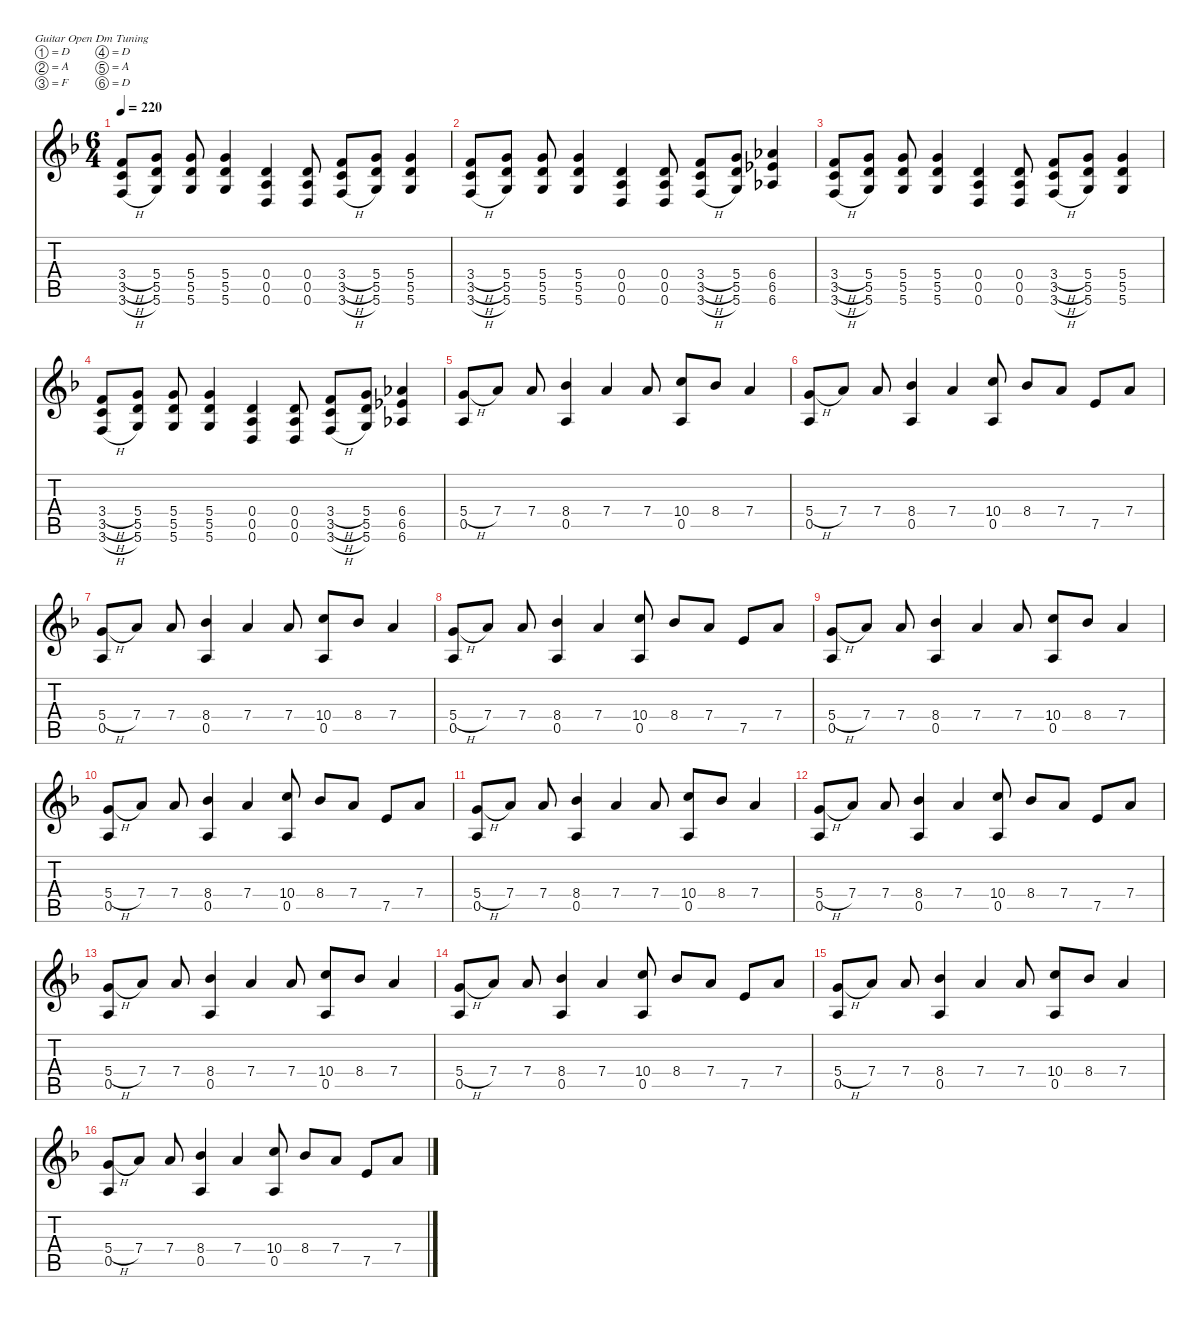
\hideDynamics
\bracketExtendMode nobrackets
\singleTrackTrackNamePolicy hidden
\multiTrackTrackNamePolicy hidden
\firstSystemTrackNameMode fullname
\firstSystemTrackNameOrientation horizontal
\otherSystemsTrackNameOrientation horizontal
\track ("Guitar 1" "E-Gt") {defaultSystemsLayout 16 mute instrument distortionguitar}
\staff {score tabs}
\tuning (D4 A3 F3 D3 A2 D2)
\ts (6 4)
\tempo 220
\clef g2
\ks dminor
(3.4{h acc forcenatural} 3.5{h acc forcenatural} 3.6{h acc forcenatural}).8{dy f beam Up} (5.4{acc forcenatural} 5.5{acc forcenatural} 5.6{acc forcenatural}).8{beam Up} (5.4{acc forcenatural} 5.5{acc forcenatural} 5.6{acc forcenatural}).8{beam Up} (5.4{acc forcenatural} 5.5{acc forcenatural} 5.6{acc forcenatural}).4{beam Up} (0.4{acc forcenatural} 0.5{acc forcenatural} 0.6{acc forcenatural}).4{beam Up} (0.4{acc forcenatural} 0.5{acc forcenatural} 0.6{acc forcenatural}).8{beam Up} (3.4{h acc forcenatural} 3.5{h acc forcenatural} 3.6{h acc forcenatural}).8{beam Up} (5.4{acc forcenatural} 5.5{acc forcenatural} 5.6{acc forcenatural}).8{beam Up} (5.4{acc forcenatural} 5.5{acc forcenatural} 5.6{acc forcenatural}).4{beam Up} |
(3.4{h acc forcenatural} 3.5{h acc forcenatural} 3.6{h acc forcenatural}).8{beam Up} (5.4{acc forcenatural} 5.5{acc forcenatural} 5.6{acc forcenatural}).8{beam Up} (5.4{acc forcenatural} 5.5{acc forcenatural} 5.6{acc forcenatural}).8{beam Up} (5.4{acc forcenatural} 5.5{acc forcenatural} 5.6{acc forcenatural}).4{beam Up} (0.4{acc forcenatural} 0.5{acc forcenatural} 0.6{acc forcenatural}).4{beam Up} (0.4{acc forcenatural} 0.5{acc forcenatural} 0.6{acc forcenatural}).8{beam Up} (3.4{h acc forcenatural} 3.5{h acc forcenatural} 3.6{h acc forcenatural}).8{beam Up} (5.4{acc forcenatural} 5.5{acc forcenatural} 5.6{acc forcenatural}).8{beam Up} (6.4{acc b} 6.5{acc b} 6.6{acc b}).4{beam Up} |
(3.4{h acc forcenatural} 3.5{h acc forcenatural} 3.6{h acc forcenatural}).8{beam Up} (5.4{acc forcenatural} 5.5{acc forcenatural} 5.6{acc forcenatural}).8{beam Up} (5.4{acc forcenatural} 5.5{acc forcenatural} 5.6{acc forcenatural}).8{beam Up} (5.4{acc forcenatural} 5.5{acc forcenatural} 5.6{acc forcenatural}).4{beam Up} (0.4{acc forcenatural} 0.5{acc forcenatural} 0.6{acc forcenatural}).4{beam Up} (0.4{acc forcenatural} 0.5{acc forcenatural} 0.6{acc forcenatural}).8{beam Up} (3.4{h acc forcenatural} 3.5{h acc forcenatural} 3.6{h acc forcenatural}).8{beam Up} (5.4{acc forcenatural} 5.5{acc forcenatural} 5.6{acc forcenatural}).8{beam Up} (5.4{acc forcenatural} 5.5{acc forcenatural} 5.6{acc forcenatural}).4{beam Up} |
(3.4{h acc forcenatural} 3.5{h acc forcenatural} 3.6{h acc forcenatural}).8{beam Up} (5.4{acc forcenatural} 5.5{acc forcenatural} 5.6{acc forcenatural}).8{beam Up} (5.4{acc forcenatural} 5.5{acc forcenatural} 5.6{acc forcenatural}).8{beam Up} (5.4{acc forcenatural} 5.5{acc forcenatural} 5.6{acc forcenatural}).4{beam Up} (0.4{acc forcenatural} 0.5{acc forcenatural} 0.6{acc forcenatural}).4{beam Up} (0.4{acc forcenatural} 0.5{acc forcenatural} 0.6{acc forcenatural}).8{beam Up} (3.4{h acc forcenatural} 3.5{h acc forcenatural} 3.6{h acc forcenatural}).8{beam Up} (5.4{acc forcenatural} 5.5{acc forcenatural} 5.6{acc forcenatural}).8{beam Up} (6.4{acc b} 6.5{acc b} 6.6{acc b}).4{beam Up} |
(5.4{h acc forcenatural} 0.5{acc forcenatural}).8{beam Up} 7.4{acc forcenatural}.8{beam Up} 7.4{acc forcenatural}.8{beam Up} (8.4{acc b} 0.5{acc forcenatural}).4{beam Up} 7.4{acc forcenatural}.4{beam Up} 7.4{acc forcenatural}.8{beam Up} (10.4{acc forcenatural} 0.5{acc forcenatural}).8{beam Up} 8.4{acc b}.8{beam Up} 7.4{acc forcenatural}.4{beam Up} |
(5.4{h acc forcenatural} 0.5{acc forcenatural}).8{beam Up} 7.4{acc forcenatural}.8{beam Up} 7.4{acc forcenatural}.8{beam Up} (8.4{acc b} 0.5{acc forcenatural}).4{beam Up} 7.4{acc forcenatural}.4{beam Up} (10.4{acc forcenatural} 0.5{acc forcenatural}).8{beam Up} 8.4{acc b}.8{beam Up} 7.4{acc forcenatural}.8{beam Up} 7.5{acc forcenatural}.8{beam Up} 7.4{acc forcenatural}.8{beam Up} |
(5.4{h acc forcenatural} 0.5{acc forcenatural}).8{beam Up} 7.4{acc forcenatural}.8{beam Up} 7.4{acc forcenatural}.8{beam Up} (8.4{acc b} 0.5{acc forcenatural}).4{beam Up} 7.4{acc forcenatural}.4{beam Up} 7.4{acc forcenatural}.8{beam Up} (10.4{acc forcenatural} 0.5{acc forcenatural}).8{beam Up} 8.4{acc b}.8{beam Up} 7.4{acc forcenatural}.4{beam Up} |
(5.4{h acc forcenatural} 0.5{acc forcenatural}).8{beam Up} 7.4{acc forcenatural}.8{beam Up} 7.4{acc forcenatural}.8{beam Up} (8.4{acc b} 0.5{acc forcenatural}).4{beam Up} 7.4{acc forcenatural}.4{beam Up} (10.4{acc forcenatural} 0.5{acc forcenatural}).8{beam Up} 8.4{acc b}.8{beam Up} 7.4{acc forcenatural}.8{beam Up} 7.5{acc forcenatural}.8{beam Up} 7.4{acc forcenatural}.8{beam Up} |
(5.4{h acc forcenatural} 0.5{acc forcenatural}).8{beam Up} 7.4{acc forcenatural}.8{beam Up} 7.4{acc forcenatural}.8{beam Up} (8.4{acc b} 0.5{acc forcenatural}).4{beam Up} 7.4{acc forcenatural}.4{beam Up} 7.4{acc forcenatural}.8{beam Up} (10.4{acc forcenatural} 0.5{acc forcenatural}).8{beam Up} 8.4{acc b}.8{beam Up} 7.4{acc forcenatural}.4{beam Up} |
(5.4{h acc forcenatural} 0.5{acc forcenatural}).8{beam Up} 7.4{acc forcenatural}.8{beam Up} 7.4{acc forcenatural}.8{beam Up} (8.4{acc b} 0.5{acc forcenatural}).4{beam Up} 7.4{acc forcenatural}.4{beam Up} (10.4{acc forcenatural} 0.5{acc forcenatural}).8{beam Up} 8.4{acc b}.8{beam Up} 7.4{acc forcenatural}.8{beam Up} 7.5{acc forcenatural}.8{beam Up} 7.4{acc forcenatural}.8{beam Up} |
(5.4{h acc forcenatural} 0.5{acc forcenatural}).8{beam Up} 7.4{acc forcenatural}.8{beam Up} 7.4{acc forcenatural}.8{beam Up} (8.4{acc b} 0.5{acc forcenatural}).4{beam Up} 7.4{acc forcenatural}.4{beam Up} 7.4{acc forcenatural}.8{beam Up} (10.4{acc forcenatural} 0.5{acc forcenatural}).8{beam Up} 8.4{acc b}.8{beam Up} 7.4{acc forcenatural}.4{beam Up} |
(5.4{h acc forcenatural} 0.5{acc forcenatural}).8{beam Up} 7.4{acc forcenatural}.8{beam Up} 7.4{acc forcenatural}.8{beam Up} (8.4{acc b} 0.5{acc forcenatural}).4{beam Up} 7.4{acc forcenatural}.4{beam Up} (10.4{acc forcenatural} 0.5{acc forcenatural}).8{beam Up} 8.4{acc b}.8{beam Up} 7.4{acc forcenatural}.8{beam Up} 7.5{acc forcenatural}.8{beam Up} 7.4{acc forcenatural}.8{beam Up} |
(5.4{h acc forcenatural} 0.5{acc forcenatural}).8{beam Up} 7.4{acc forcenatural}.8{beam Up} 7.4{acc forcenatural}.8{beam Up} (8.4{acc b} 0.5{acc forcenatural}).4{beam Up} 7.4{acc forcenatural}.4{beam Up} 7.4{acc forcenatural}.8{beam Up} (10.4{acc forcenatural} 0.5{acc forcenatural}).8{beam Up} 8.4{acc b}.8{beam Up} 7.4{acc forcenatural}.4{beam Up} |
(5.4{h acc forcenatural} 0.5{acc forcenatural}).8{beam Up} 7.4{acc forcenatural}.8{beam Up} 7.4{acc forcenatural}.8{beam Up} (8.4{acc b} 0.5{acc forcenatural}).4{beam Up} 7.4{acc forcenatural}.4{beam Up} (10.4{acc forcenatural} 0.5{acc forcenatural}).8{beam Up} 8.4{acc b}.8{beam Up} 7.4{acc forcenatural}.8{beam Up} 7.5{acc forcenatural}.8{beam Up} 7.4{acc forcenatural}.8{beam Up} |
(5.4{h acc forcenatural} 0.5{acc forcenatural}).8{beam Up} 7.4{acc forcenatural}.8{beam Up} 7.4{acc forcenatural}.8{beam Up} (8.4{acc b} 0.5{acc forcenatural}).4{beam Up} 7.4{acc forcenatural}.4{beam Up} 7.4{acc forcenatural}.8{beam Up} (10.4{acc forcenatural} 0.5{acc forcenatural}).8{beam Up} 8.4{acc b}.8{beam Up} 7.4{acc forcenatural}.4{beam Up} |
(5.4{h acc forcenatural} 0.5{acc forcenatural}).8{beam Up} 7.4{acc forcenatural}.8{beam Up} 7.4{acc forcenatural}.8{beam Up} (8.4{acc b} 0.5{acc forcenatural}).4{beam Up} 7.4{acc forcenatural}.4{beam Up} (10.4{acc forcenatural} 0.5{acc forcenatural}).8{beam Up} 8.4{acc b}.8{beam Up} 7.4{acc forcenatural}.8{beam Up} 7.5{acc forcenatural}.8{beam Up} 7.4{acc forcenatural}.8{beam Up}
